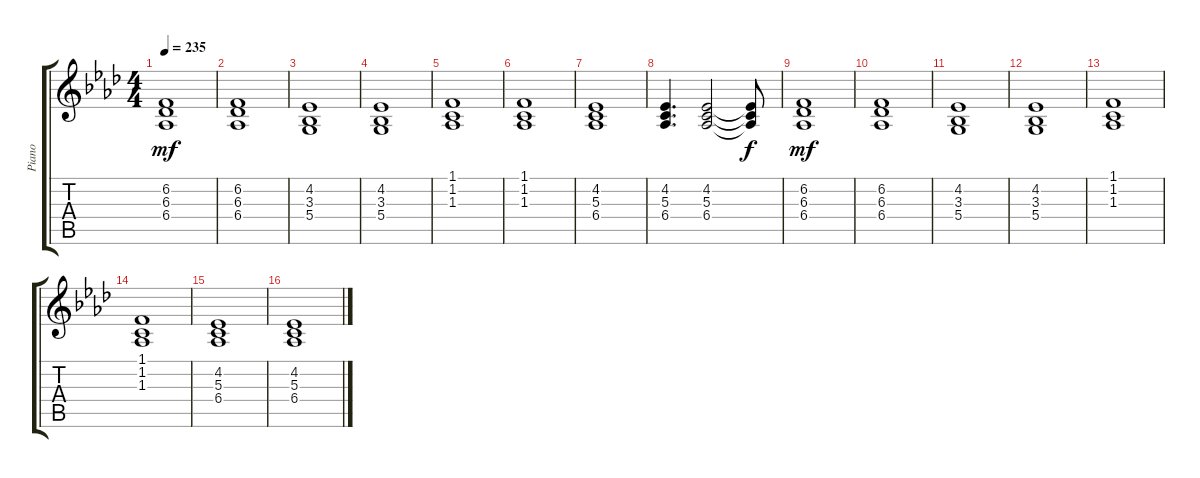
\track ("Piano" "Piano") {instrument acousticgrandpiano}
\staff {score tabs}
\tuning (E4 B3 G3 D3 A2 E2) {hide}
\ts (4 4)
\tempo 235
\clef g2
\ks ab
(6.2 6.3 6.4).1{dy mf} |
(6.2 6.3 6.4).1 |
(4.2 3.3 5.4).1 |
(4.2 3.3 5.4).1 |
(1.1 1.2 1.3).1 |
(1.1 1.2 1.3).1 |
(4.2 5.3 6.4).1 |
(4.2 5.3 6.4).4{d} (4.2 5.3 6.4).2 (4.2{t} 5.3{t} 6.4{t}).8{dy f} |
(6.2 6.3 6.4).1{dy mf} |
(6.2 6.3 6.4).1 |
(4.2 3.3 5.4).1 |
(4.2 3.3 5.4).1 |
(1.1 1.2 1.3).1 |
(1.1 1.2 1.3).1 |
(4.2 5.3 6.4).1 |
(4.2 5.3 6.4).1
